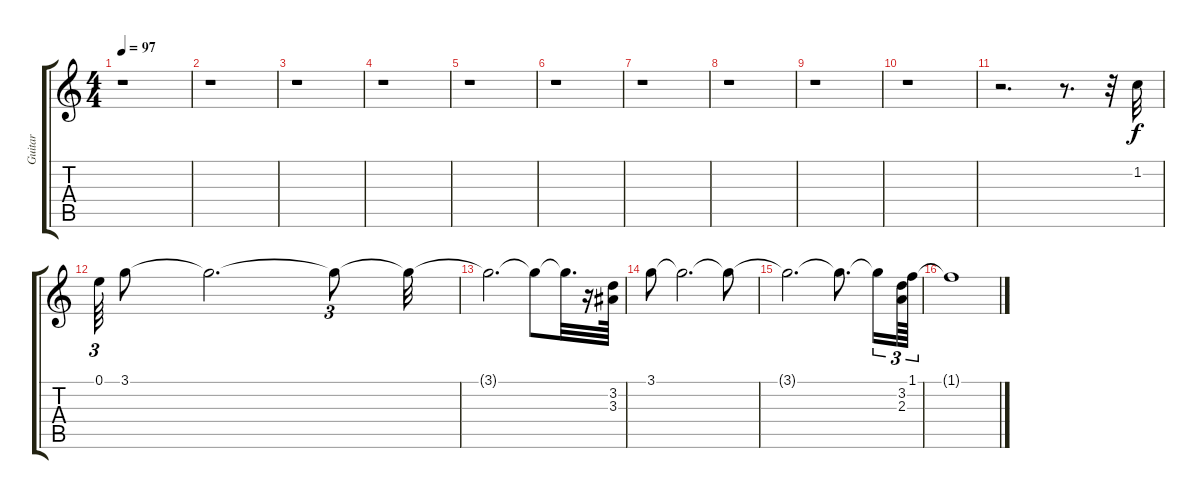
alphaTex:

\track ("Guitar" "Guitar") {instrument electricguitarclean}
\staff {score tabs}
\tuning (E4 B3 G3 D3 A2 E2) {hide}
\ts (4 4)
\tempo 97
\clef g2
\ks c
r.1{dy f} |
r.1 |
r.1 |
r.1 |
r.1 |
r.1 |
r.1 |
r.1 |
r.1 |
r.1 |
r.2{d} r.8{d} r.32 1.2.32 |
0.1.64{tu (3 2)} 3.1.8 3.1{t}.2{d} 3.1{t}.8{tu (3 2)} 3.1{t}.32 |
3.1{t}.2{d} 3.1{t}.8 3.1{t}.32{d} r.16 (3.2 3.3).64 |
3.1.8 3.1{t}.2{d} 3.1{t}.8 |
3.1{t}.2{d} 3.1{t}.8{d} 3.1{t}.16{tu (3 2)} (3.2 2.3).64{tu (3 2)} 1.1.64{tu (3 2)} |
1.1{t}.1
